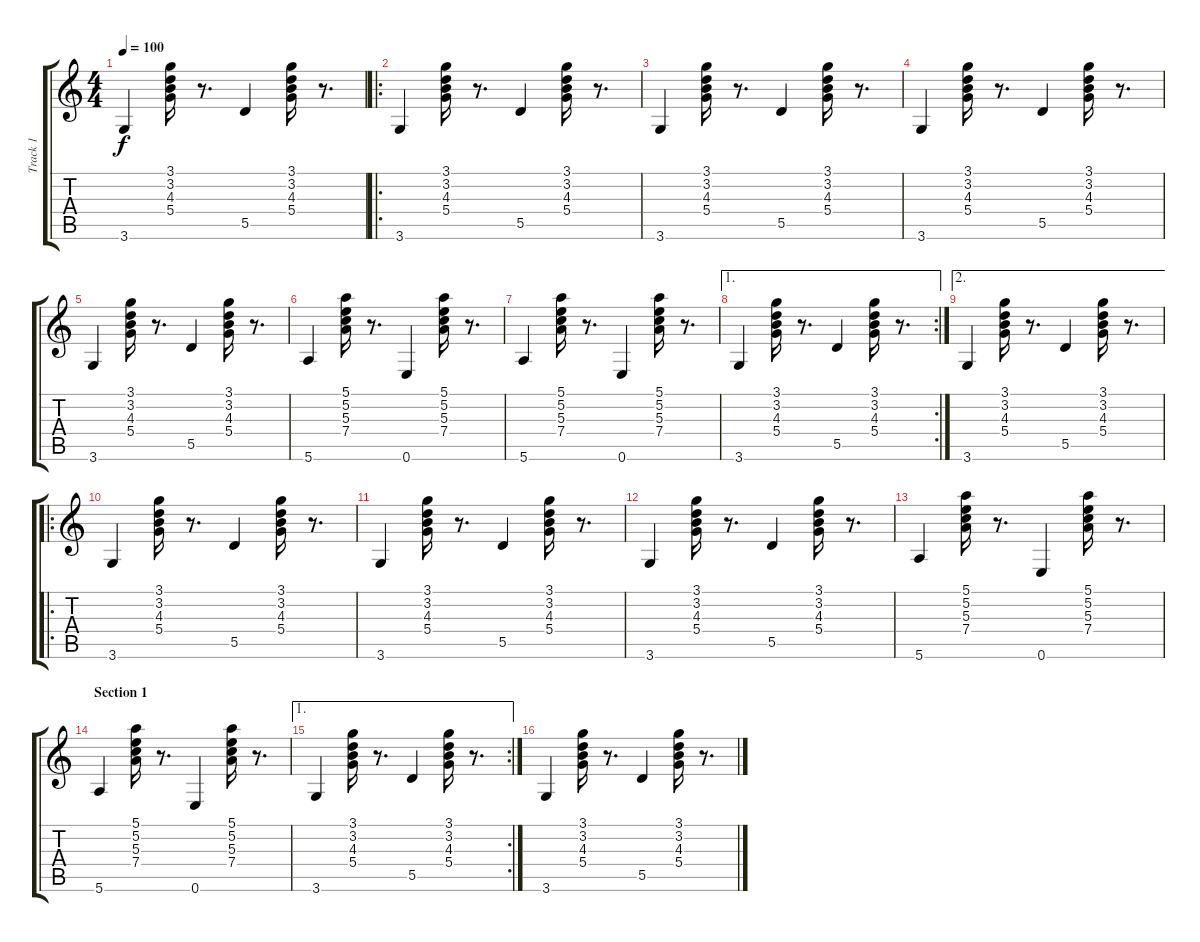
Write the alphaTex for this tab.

\track ("Track 1" "Track 1") {instrument acousticguitarnylon}
\staff {score tabs}
\tuning (E4 B3 G3 D3 A2 E2) {hide}
\ts (4 4)
\tempo 100
\clef g2
\ks c
3.6.4{dy f instrument acousticguitarnylon} (3.1 3.2 4.3 5.4).16 r.8{d} 5.5.4 (3.1 3.2 4.3 5.4).16 r.8{d} |
\ro
3.6.4 (3.1 3.2 4.3 5.4).16 r.8{d} 5.5.4 (3.1 3.2 4.3 5.4).16 r.8{d} |
3.6.4 (3.1 3.2 4.3 5.4).16 r.8{d} 5.5.4 (3.1 3.2 4.3 5.4).16 r.8{d} |
3.6.4 (3.1 3.2 4.3 5.4).16 r.8{d} 5.5.4 (3.1 3.2 4.3 5.4).16 r.8{d} |
3.6.4 (3.1 3.2 4.3 5.4).16 r.8{d} 5.5.4 (3.1 3.2 4.3 5.4).16 r.8{d} |
5.6.4 (5.1 5.2 5.3 7.4).16 r.8{d} 0.6.4 (5.1 5.2 5.3 7.4).16 r.8{d} |
5.6.4 (5.1 5.2 5.3 7.4).16 r.8{d} 0.6.4 (5.1 5.2 5.3 7.4).16 r.8{d} |
\ae 1
\rc 2
3.6.4 (3.1 3.2 4.3 5.4).16 r.8{d} 5.5.4 (3.1 3.2 4.3 5.4).16 r.8{d} |
\ae 2
3.6.4 (3.1 3.2 4.3 5.4).16 r.8{d} 5.5.4 (3.1 3.2 4.3 5.4).16 r.8{d} |
\ro
3.6.4 (3.1 3.2 4.3 5.4).16 r.8{d} 5.5.4 (3.1 3.2 4.3 5.4).16 r.8{d} |
3.6.4 (3.1 3.2 4.3 5.4).16 r.8{d} 5.5.4 (3.1 3.2 4.3 5.4).16 r.8{d} |
3.6.4 (3.1 3.2 4.3 5.4).16 r.8{d} 5.5.4 (3.1 3.2 4.3 5.4).16 r.8{d} |
5.6.4 (5.1 5.2 5.3 7.4).16 r.8{d} 0.6.4 (5.1 5.2 5.3 7.4).16 r.8{d} |
\section ("" "Section 1")
5.6.4 (5.1 5.2 5.3 7.4).16 r.8{d} 0.6.4 (5.1 5.2 5.3 7.4).16 r.8{d} |
\ae 1
\rc 2
\section ("" "")
3.6.4 (3.1 3.2 4.3 5.4).16 r.8{d} 5.5.4 (3.1 3.2 4.3 5.4).16 r.8{d} |
3.6.4 (3.1 3.2 4.3 5.4).16 r.8{d} 5.5.4 (3.1 3.2 4.3 5.4).16 r.8{d}
